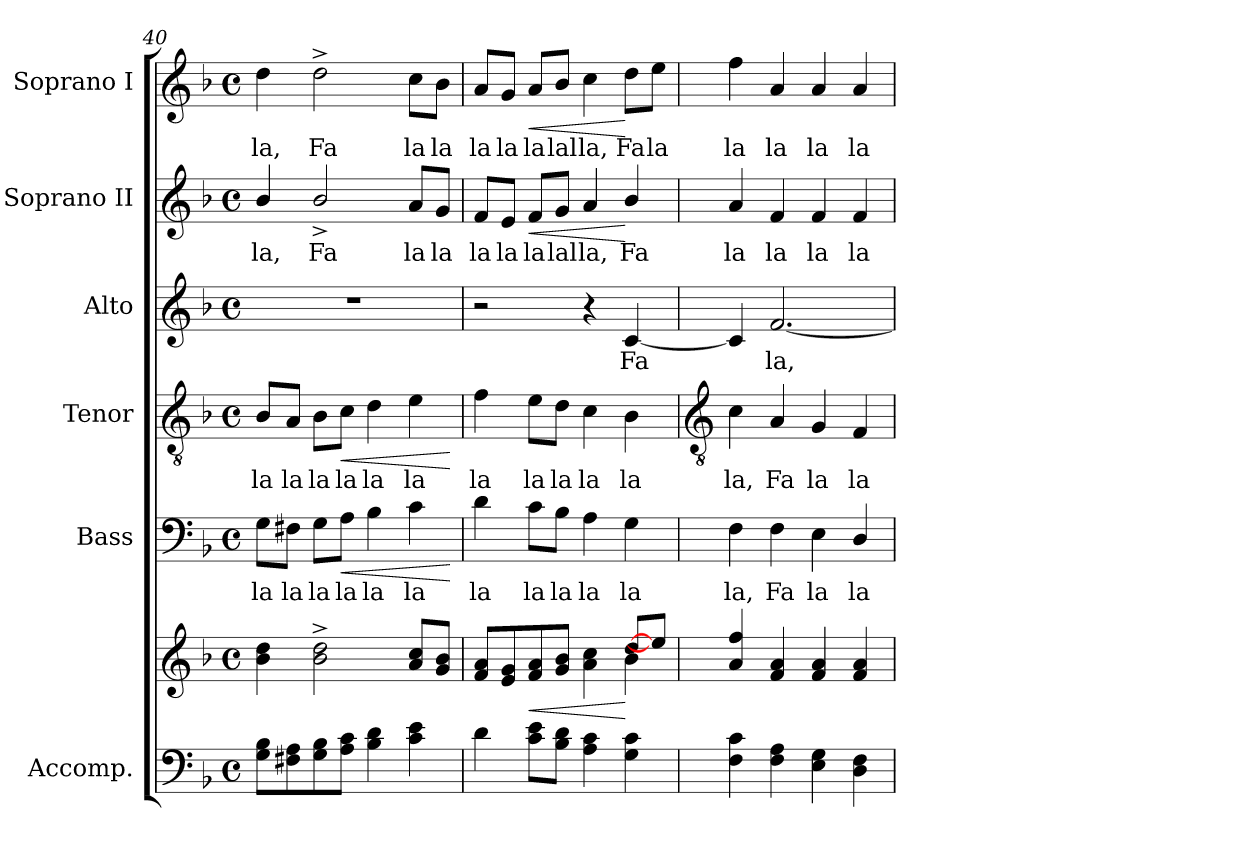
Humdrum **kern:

**kern	**kern	**dynam	**kern	**text	**dynam	**kern	**text	**dynam	**kern	**text	**kern	**text	**dynam	**kern	**text	**dynam
*part6	*part6	*part6	*part5	*part5	*part5	*part4	*part4	*part4	*part3	*part3	*part2	*part2	*part2	*part1	*part1	*part1
*staff7	*staff6	*staff6/7	*staff5	*staff5	*staff5	*staff4	*staff4	*staff4	*staff3	*staff3	*staff2	*staff2	*staff2	*staff1	*staff1	*staff1
*I"Accomp.	*	*	*I"Bass	*	*	*I"Tenor	*	*	*I"Alto	*	*I"Soprano II	*	*	*I"Soprano I	*	*
*	*	*	*I'B	*	*	*I'T	*	*	*I'A	*	*I'S II	*	*	*I'S I	*	*
*clefF4	*clefG2	*	*clefF4	*	*	*clefGv2	*	*	*clefG2	*	*clefG2	*	*	*clefG2	*	*
*k[b-]	*k[b-]	*	*k[b-]	*	*	*k[b-]	*	*	*k[b-]	*	*k[b-]	*	*	*k[b-]	*	*
*F:	*F:	*	*F:	*	*	*F:	*	*	*F:	*	*F:	*	*	*F:	*	*
*M4/4	*M4/4	*	*M4/4	*	*	*M4/4	*	*	*M4/4	*	*M4/4	*	*	*M4/4	*	*
*met(c)	*met(c)	*	*met(c)	*	*	*met(c)	*	*	*met(c)	*	*met(c)	*	*	*met(c)	*	*
=40	=40	=40	=40	=40	=40	=40	=40	=40	=40	=40	=40	=40	=40	=40	=40	=40
*	*^	*	*	*	*	*	*	*	*	*	*	*	*	*	*	*
!	!	!	!	!	!LO:LY:b	!	!	!LO:LY:b	!	!	!	!	!LO:LY:b	!	!	!LO:LY:b	!
8G 8B-L	4b- 4dd	1ryy	.	8G\L	la	.	8B-/L	la	.	1r	.	4b-/	la,	.	4dd	la,	.
!	!	!	!	!	!LO:LY:b	!	!	!LO:LY:b	!	!	!	!	!	!	!	!	!
8F#X 8A	.	.	.	8F#X\J	la	.	8A/J	la	.	.	.	.	.	.	.	.	.
!	!	!	!	!	!LO:LY:b	!	!	!LO:LY:b	!	!	!	!	!LO:LY:b	!	!	!LO:LY:b	!
8G 8B-	2b-^ 2dd^	.	.	8G\L	la	.	8B-\L	la	.	.	.	2b-^/	Fa	.	2dd^	Fa	.
!	!	!	!	!	!LO:LY:b	!LO:HP:b	!	!LO:LY:b	!LO:HP:b	!	!	!	!	!	!	!	!
8A 8cJ	.	.	.	8A\J	la	<	8c\J	la	<	.	.	.	.	.	.	.	.
!	!	!	!	!	!LO:LY:b	!	!	!LO:LY:b	!	!	!	!	!	!	!	!	!
4B- 4d	.	.	.	4B-	la	.	4d	la	.	.	.	.	.	.	.	.	.
!	!	!	!	!	!LO:LY:b	!	!	!LO:LY:b	!	!	!	!	!LO:LY:b	!	!	!LO:LY:b	!
4c 4e	8a 8ccL	.	.	4c	la	.	4e	la	.	.	.	8a/L	la	.	8cc\L	la	.
!	!	!	!	!	!	!	!	!	!	!	!	!	!LO:LY:b	!	!	!LO:LY:b	!
.	8g 8b-J	.	.	.	.	.	.	.	.	.	.	8g/J	la	.	8b-\J	la	.
*	*v	*v	*	*	*	*	*	*	*	*	*	*	*	*	*	*	*
.	.	.	.	.	[	.	.	[	.	.	.	.	.	.	.	.
=41	=41	=41	=41	=41	=41	=41	=41	=41	=41	=41	=41	=41	=41	=41	=41	=41
*	*^	*	*	*	*	*	*	*	*	*	*	*	*	*	*	*
!	!	!	!	!	!LO:LY:b	!	!	!LO:LY:b	!	!	!	!	!LO:LY:b	!	!	!LO:LY:b	!
4d	8f 8aL	2.ryy	.	4d	la	.	4f	la	.	2r	.	8f/L	la	.	8a/L	la	.
!	!	!	!	!	!	!	!	!	!	!	!	!	!LO:LY:b	!	!	!LO:LY:b	!
.	8e 8g	.	.	.	.	.	.	.	.	.	.	8e/J	la	.	8g/J	la	.
!	!	!	!LO:HP:b	!	!LO:LY:b	!	!	!LO:LY:b	!	!	!	!	!LO:LY:b	!LO:HP:b	!	!LO:LY:b	!LO:HP:b
8c 8eL	8f 8a	.	<	8c\L	la	.	8e\L	la	.	.	.	8f/L	la	<	8a/L	la	<
!	!	!	!	!	!LO:LY:b	!	!	!LO:LY:b	!	!	!	!	!LO:LY:b	!	!	!LO:LY:b	!
8B- 8dJ	8g 8b-J	.	.	8B-\J	la	.	8d\J	la	.	.	.	8g/J	lal	.	8b-/J	lal	.
!	!	!	!	!	!LO:LY:b	!	!	!LO:LY:b	!	!	!	!	!LO:LY:b	!	!	!LO:LY:b	!
4A 4c	4a 4cc	.	.	4A	la	.	4c	la	.	4r	.	4a	la,	.	4cc	la,	.
!	!	!	!	!	!LO:LY:b	!	!	!LO:LY:b	!	!	!LO:LY:b	!	!LO:LY:b	!	!	!LO:LY:b	!
4G 4c	[8dd/L	4b-\	[	4G	la	.	4B-	la	.	[4c	Fa	4b-/	Fa	[	8dd\L	Fa	[
!	!	!	!	!	!	!	!	!	!	!	!	!	!	!	!	!LO:LY:b	!
.	8ee/J]	.	.	.	.	.	.	.	.	.	.	.	.	.	8ee\J	la	.
!!LO:LB:g=z
=42	=42	=42	=42	=42	=42	=42	=42	=42	=42	=42	=42	=42	=42	=42	=42	=42	=42
*	*	*	*	*	*	*	*clefGv2	*	*	*	*	*	*	*	*	*	*
!	!	!	!	!	!LO:LY:b	!	!	!LO:LY:b	!	!	!	!	!LO:LY:b	!	!	!LO:LY:b	!
4F 4c	4a 4ff	1ryy	.	4F	la,	.	4c	la,	.	4c]	.	4a	la	.	4ff	la	.
!	!	!	!	!	!LO:LY:b	!	!	!LO:LY:b	!	!	!LO:LY:b	!	!LO:LY:b	!	!	!LO:LY:b	!
4F 4A	4f 4a	.	.	4F	Fa	.	4A	Fa	.	[2.f	la,	4f	la	.	4a	la	.
!	!	!	!	!	!LO:LY:b	!	!	!LO:LY:b	!	!	!	!	!LO:LY:b	!	!	!LO:LY:b	!
4E 4G	4f 4a	.	.	4E	la	.	4G	la	.	.	.	4f	la	.	4a	la	.
!	!	!	!	!	!LO:LY:b	!	!	!LO:LY:b	!	!	!	!	!LO:LY:b	!	!	!LO:LY:b	!
4D\ 4F\	4f 4a	.	.	4D/	la	.	4F	la	.	.	.	4f	la	.	4a	la	.
*	*v	*v	*	*	*	*	*	*	*	*	*	*	*	*	*	*	*
=	=	=	=	=	=	=	=	=	=	=	=	=	=	=	=	=
*-	*-	*-	*-	*-	*-	*-	*-	*-	*-	*-	*-	*-	*-	*-	*-	*-
